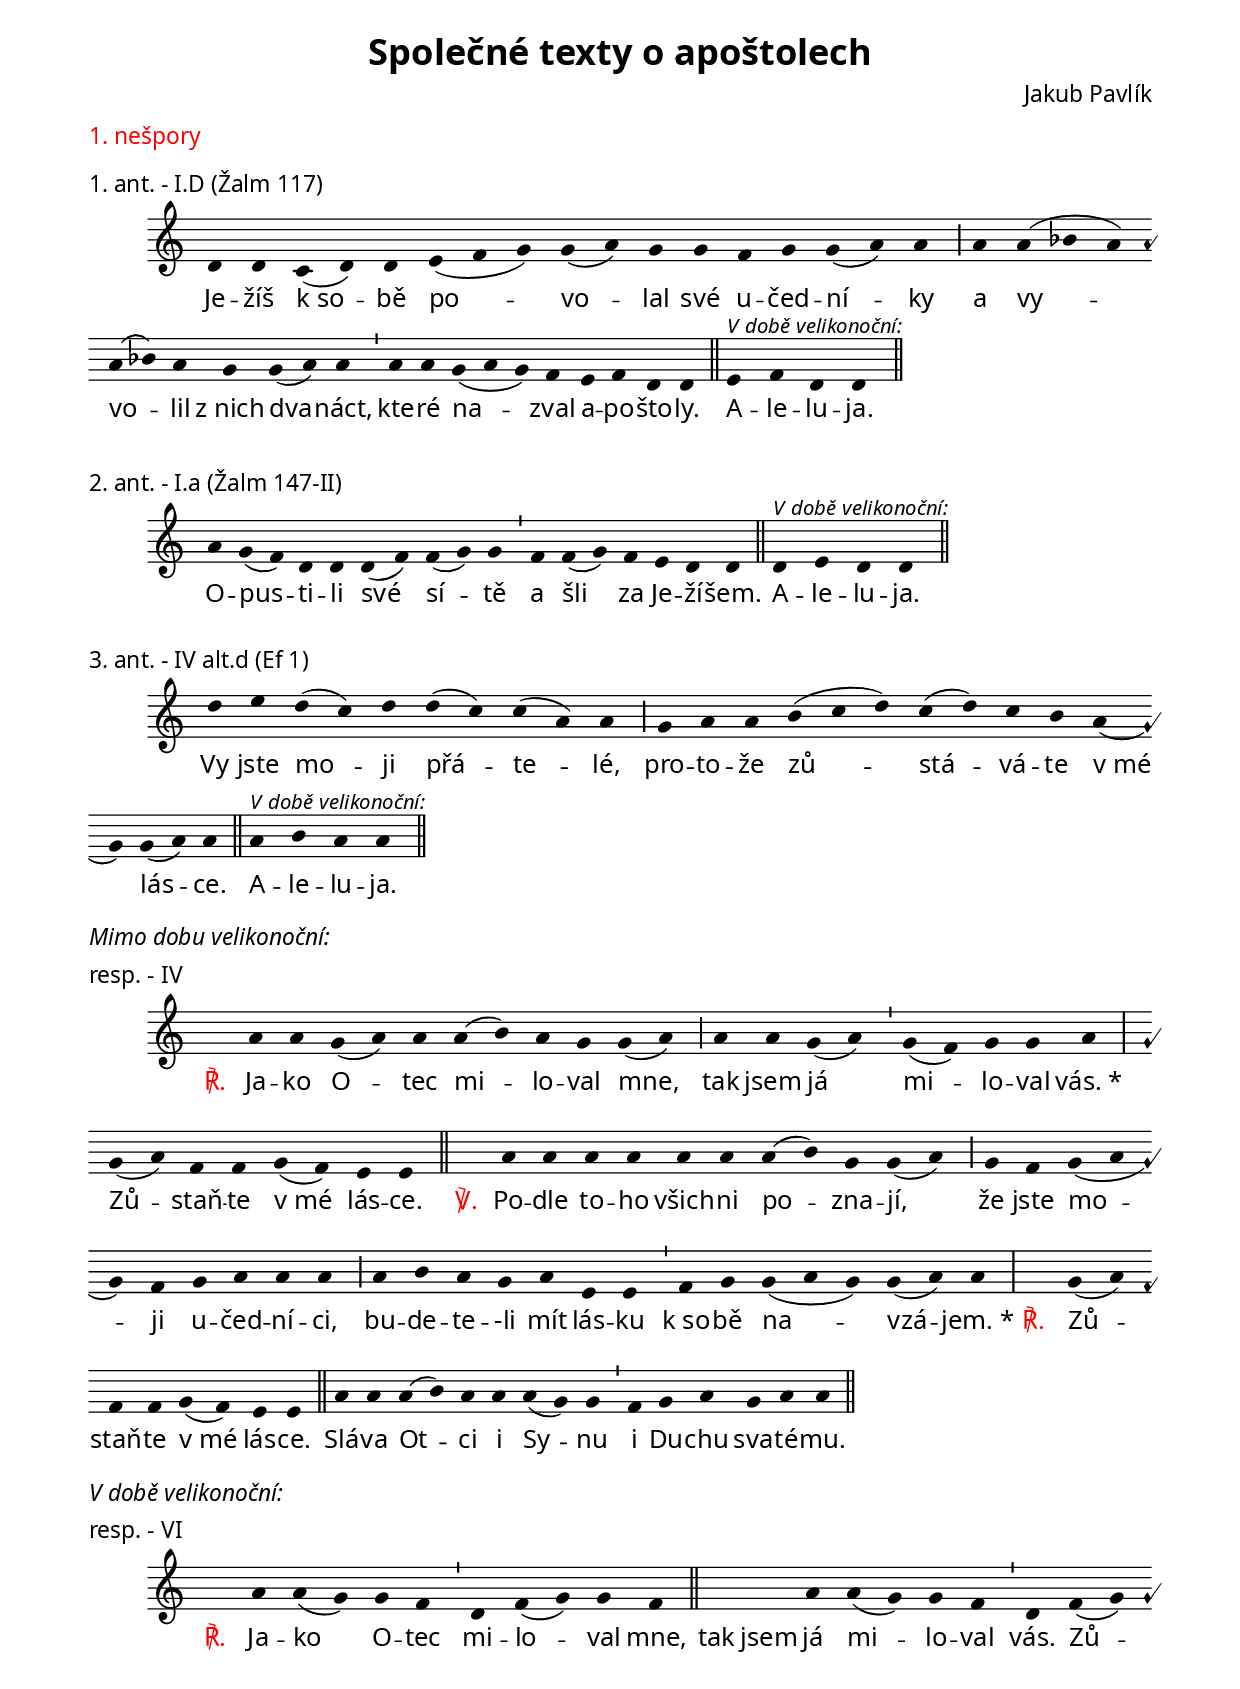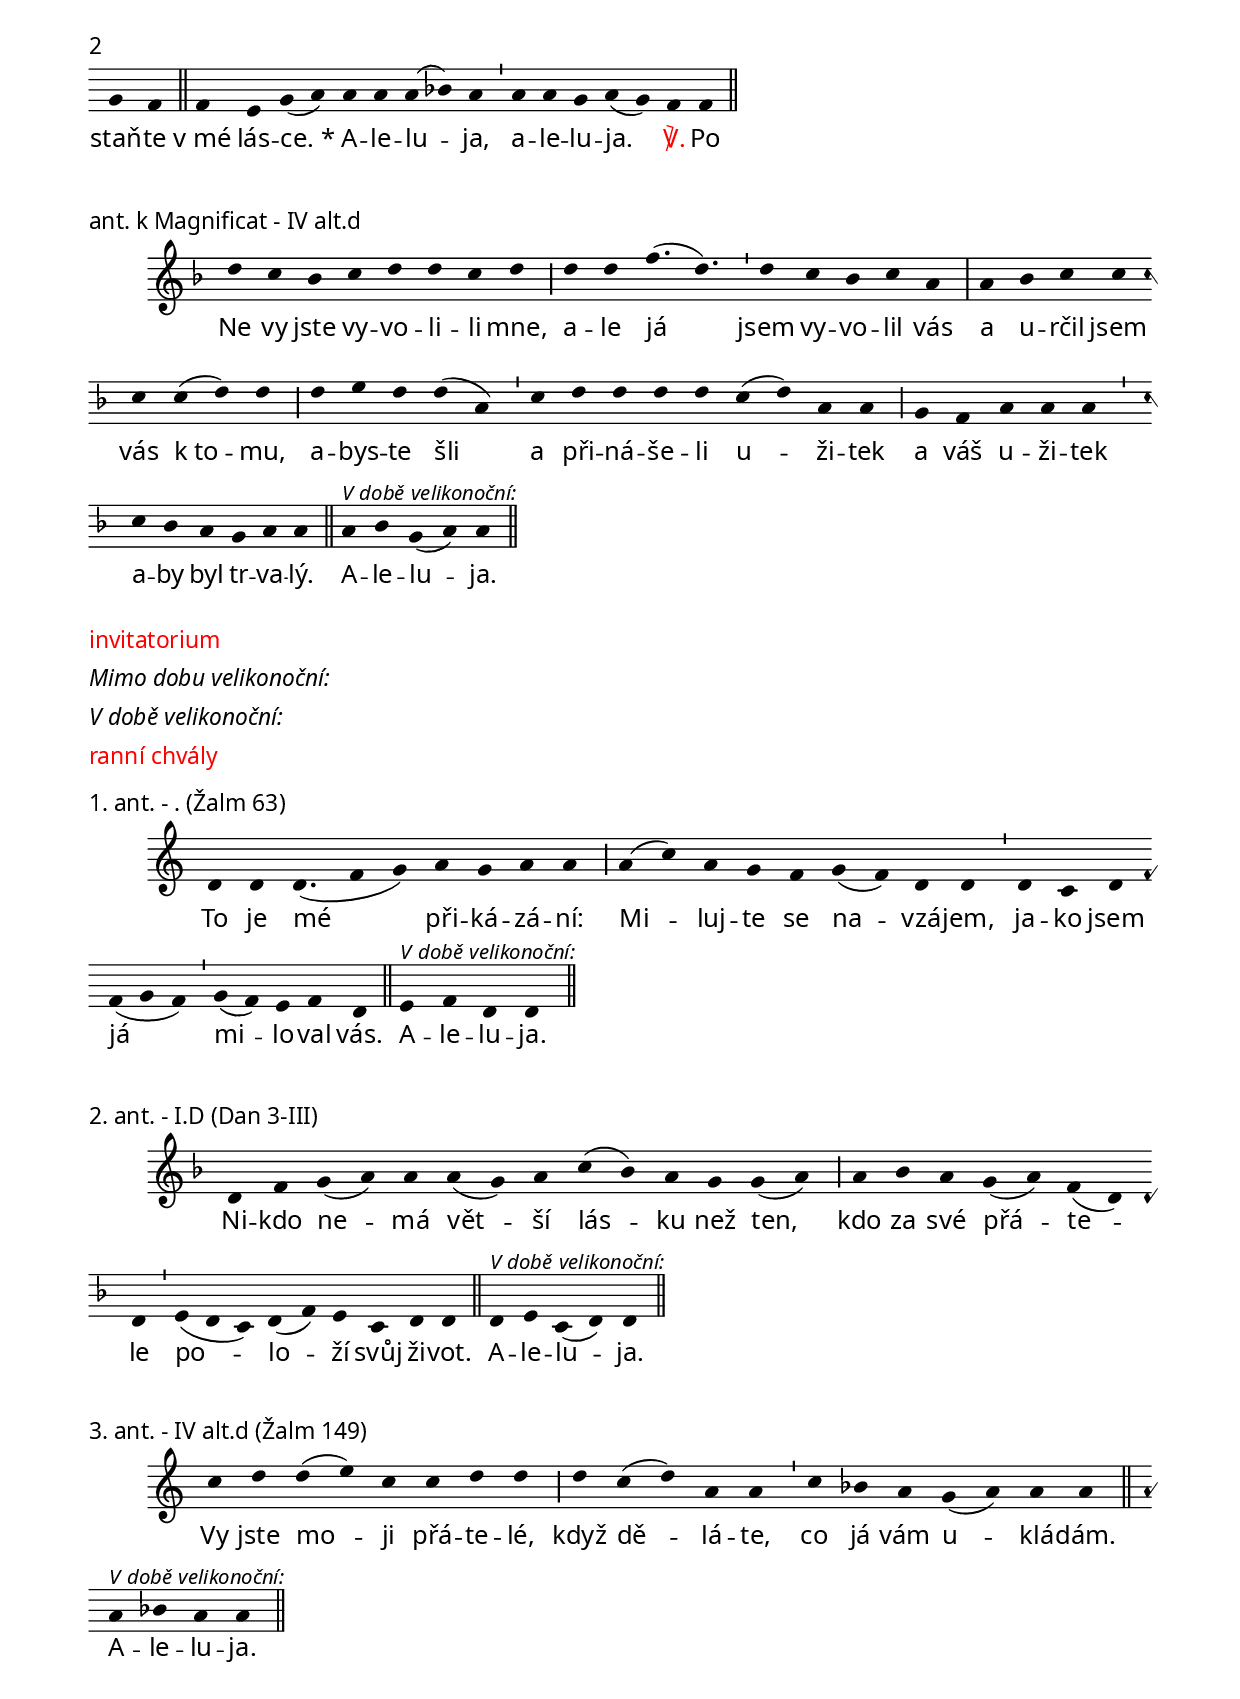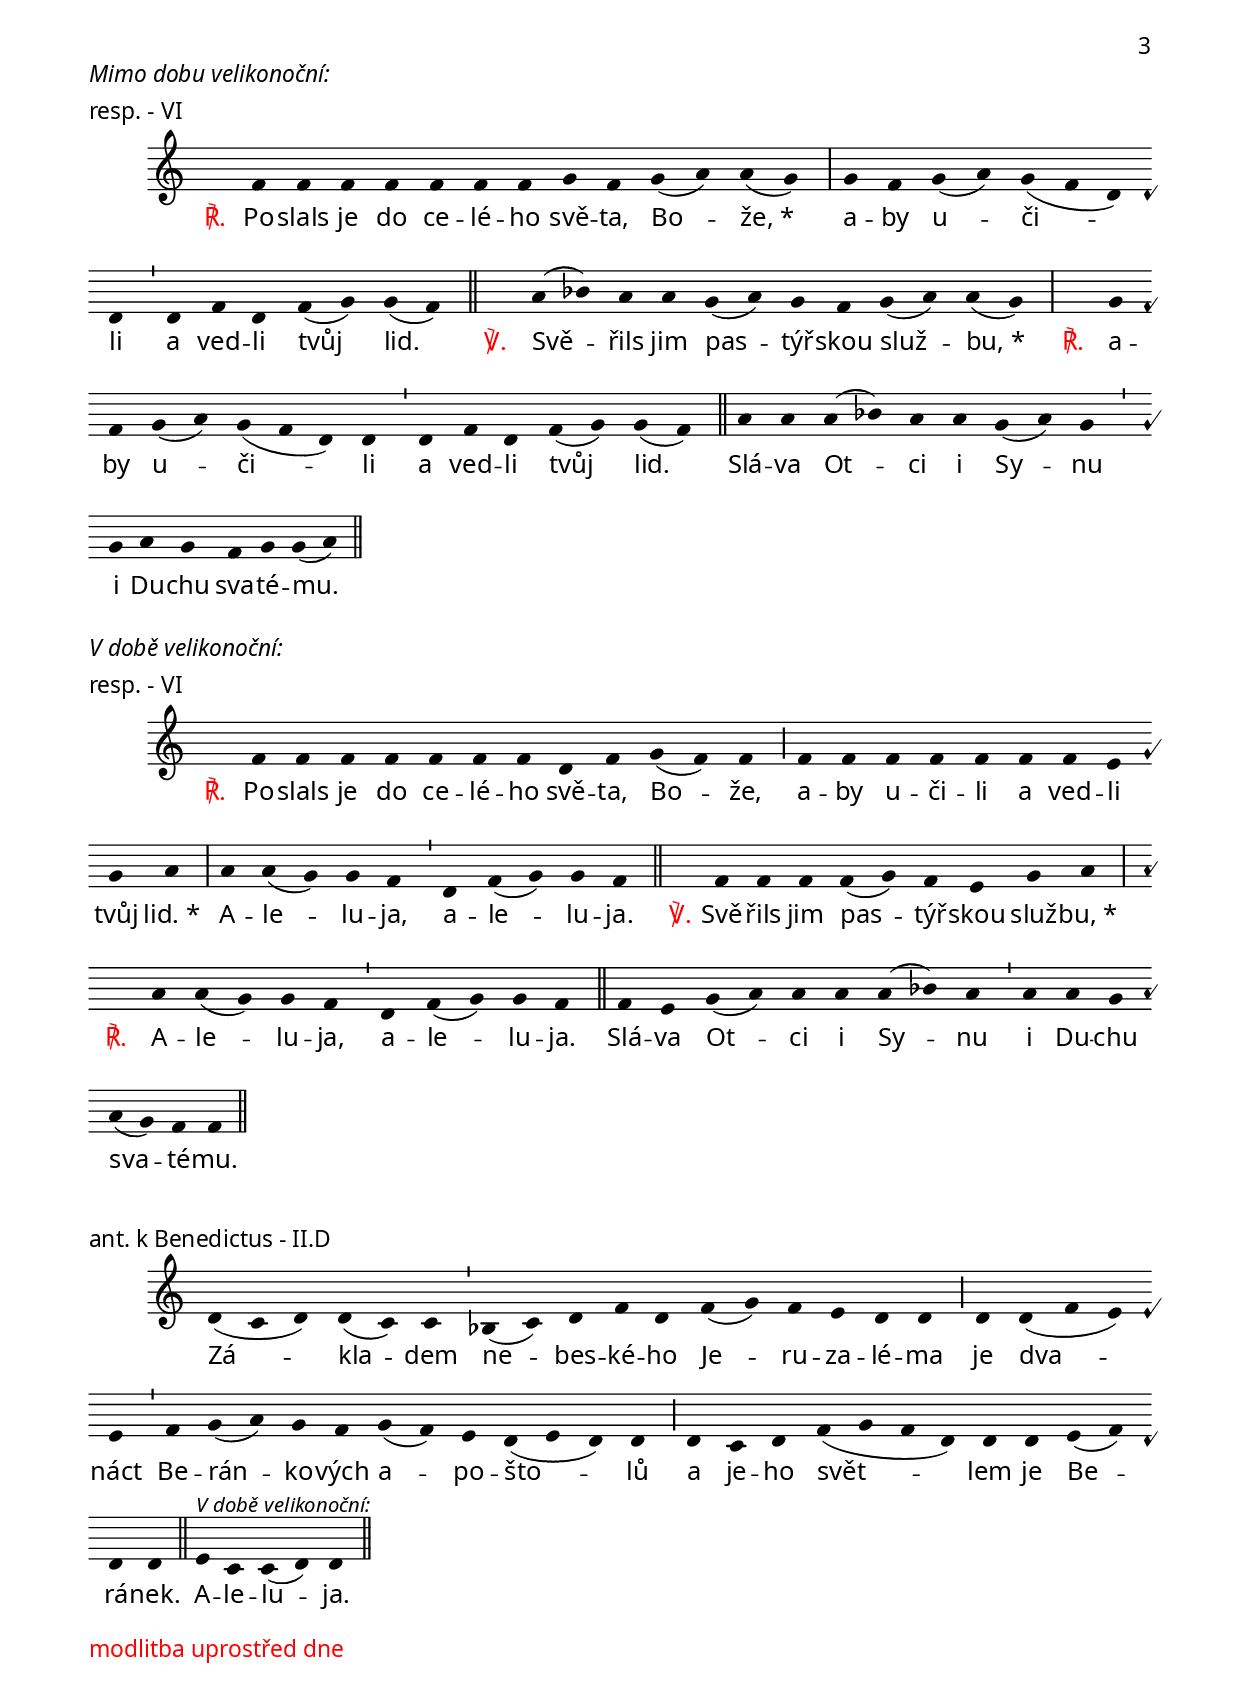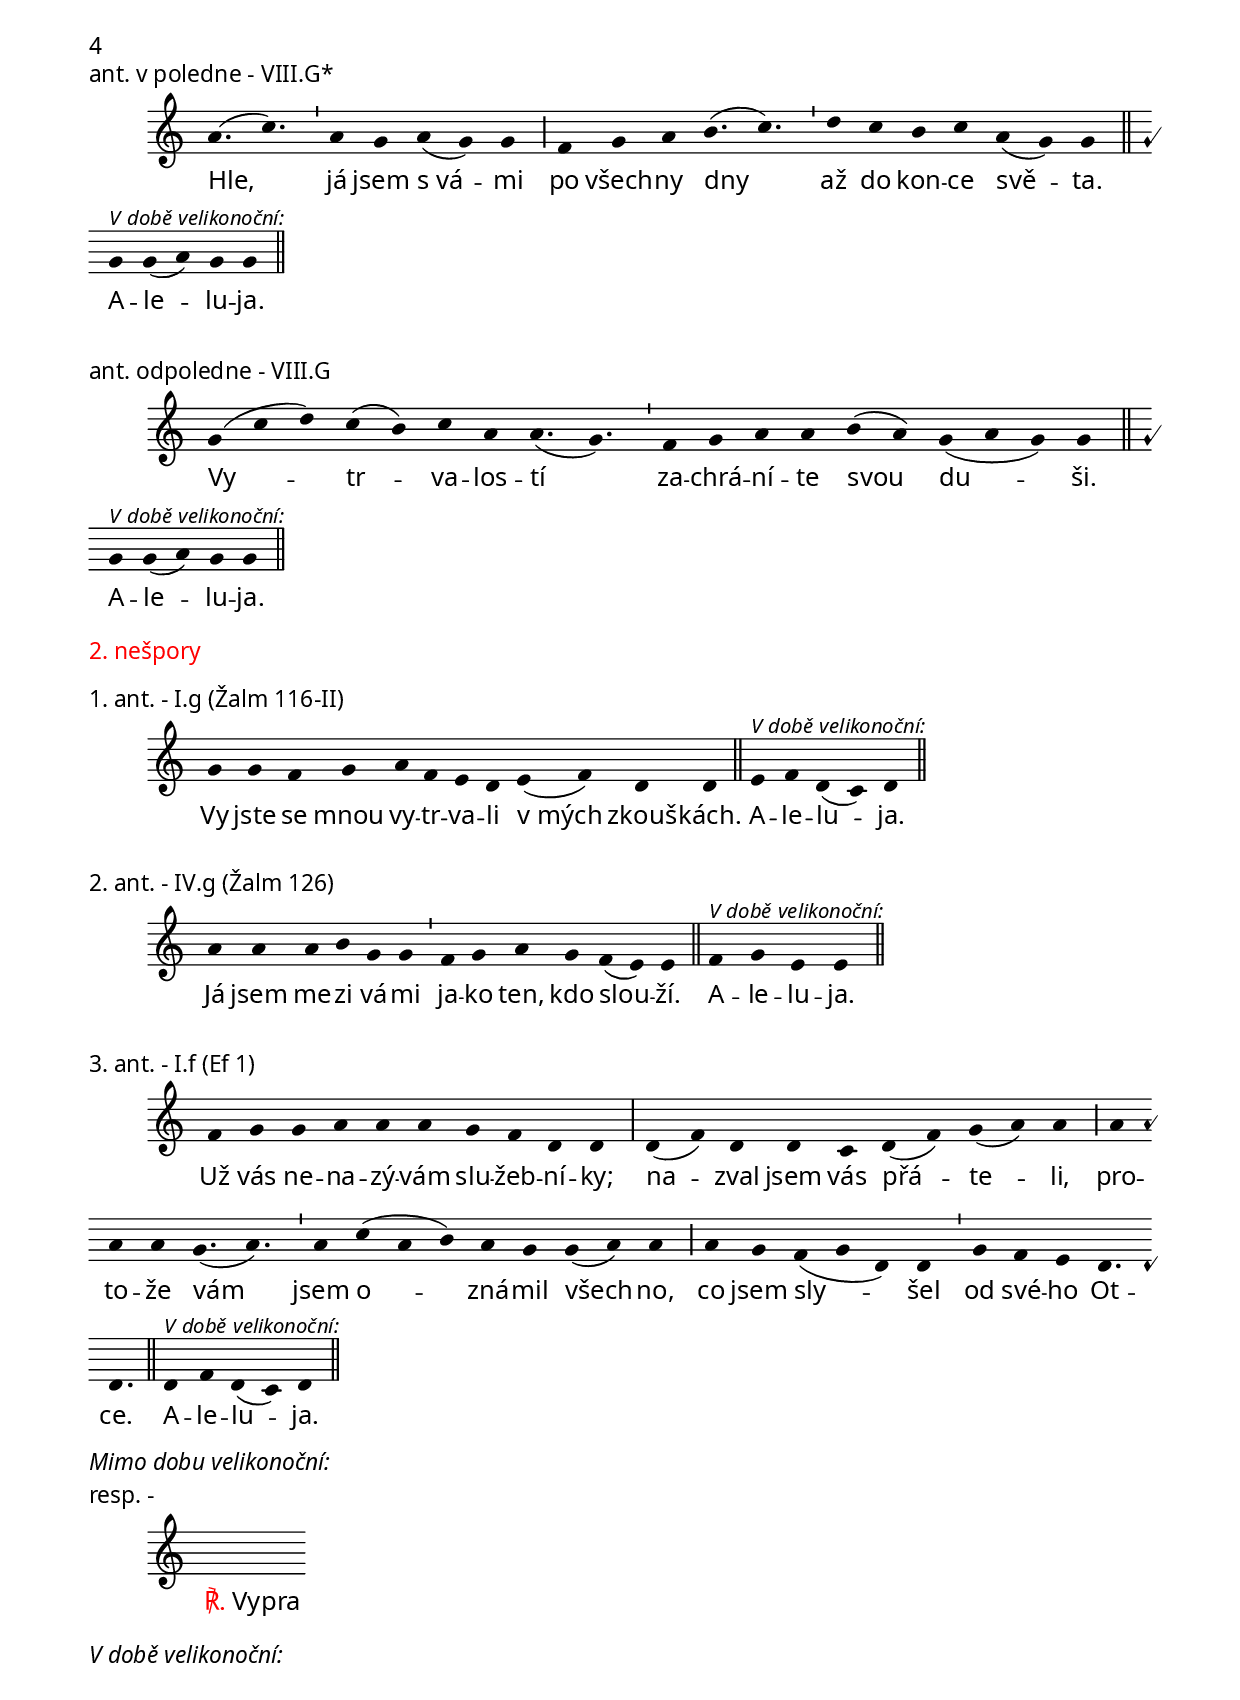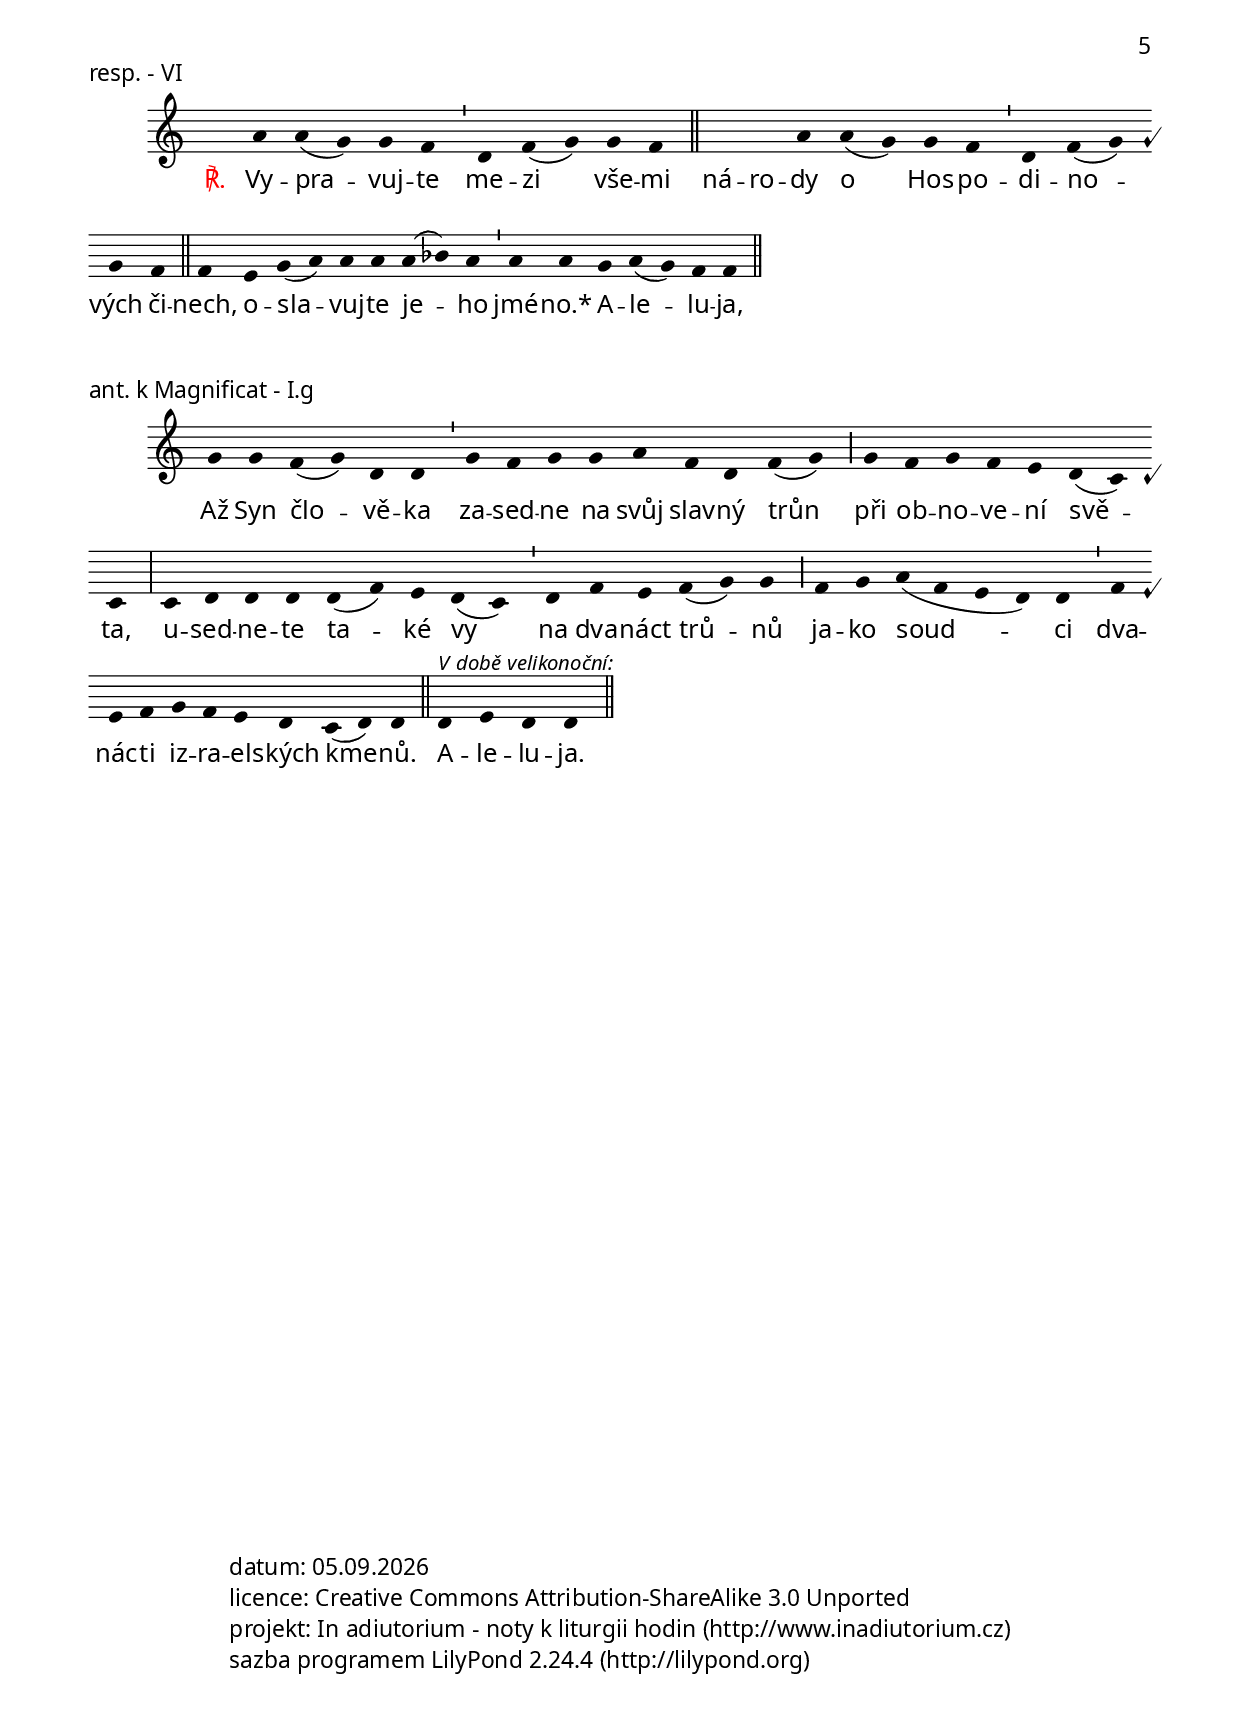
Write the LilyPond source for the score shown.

\version "2.14.2"

\header {
  title = "Společné texty o apoštolech"
  composer = "Jakub Pavlík"
}

\include "../spolecne.ly"
\include "../dilyresponsorii.ly"

rubrVelikAleluja = \markup\small\italic{V době velikonoční:}

\markup {\nadpisHodinka {"1. nešpory"}}

\score {
  \relative c' {
    \choralniRezim
    d d c( d) d e( f g) g( a) g g f g g( a) a \barMaior
    a a( bes a) a( bes) a g g( a) a \barMin
    a a g( a g) f e f d d \barFinalis
    
    e^\markup\rubrVelikAleluja f d d \barFinalis
  }
  \addlyrics {
    Je -- žíš k_so -- bě po -- vo -- lal své u -- čed -- ní -- ky
    a vy -- vo -- lil z_nich dva -- náct, 
    kte -- ré na -- zval a -- po -- što -- ly.
    
    A -- le -- lu -- ja.
  }
  \header {
    quid = "1. ant."
    modus = "I"
    differentia = "D" 
    psalmus = "Žalm 117"
    id = ""
    piece = \markup {\sestavTitulek}
  }
}

\score {
  \relative c'' {
    \choralniRezim
    a g( f) d d d( f) f( g) g \barMin
    f f( g) f e d d \barFinalis
    
    d^\markup\rubrVelikAleluja e d d \barFinalis
  }
  \addlyrics {
    O -- pus -- ti -- li své sí -- tě
    a šli za Je -- ží -- šem.
    
    A -- le -- lu -- ja.
  }
  \header {
    quid = "2. ant."
    modus = "I"
    differentia = "a" 
    psalmus = "Žalm 147-II"
    id = ""
    piece = \markup {\sestavTitulek}
  }
}

\score {
  \relative c'' {
    \choralniRezim
    d4 e d( c) d d( c) c( a) a \barMaior
    g a a b( c d) c( d) c b a( g) g( a) a \barFinalis
    
    a^\markup\rubrVelikAleluja b a a \barFinalis
  }
  \addlyrics {
    Vy jste mo -- ji přá -- te -- lé,
    pro -- to -- že zů -- stá -- vá -- te v_mé lás -- ce.
    
    A -- le -- lu -- ja.
  }
  \header {
    quid = "3. ant."
    modus = "IV alt"
    differentia = "d" 
    psalmus = "Ef 1"
    id = ""
    piece = \markup {\sestavTitulek}
  }
}

\markup\italic{Mimo dobu velikonoční:}

\score {
  \relative c'' {
    \choralniRezim
    
    % R
    \neviditelna a
    a a g( a) a a( b) a g g( a) \barMaior
    a a g( a) \barMin g( f) g g a \barMax
    g( a) f f g( f) e e \barFinalis
    % V
    \neviditelna a
    a a a a a a a( b) g g ( a) \barMaior
    g f g( a g) f g a a a \barMaior
    a b a g a e e \barMin f g g( a g) g( a) a \barMax
    % R
    \neviditelna a
    g( a) f f g( f) e e \barFinalis
    % Slava
    a a a( b) a a a( g) g \barMin f g a g a a \barFinalis
  }
  \addlyrics {
    \Response Ja -- ko O -- tec mi -- lo -- val mne,
    tak jsem já mi -- lo -- val vás._*
    Zů -- staň -- te v_mé lás -- ce.
    \Verse Po -- dle to -- ho všich -- ni po -- zna -- jí,
    že jste mo -- ji u -- čed -- ní -- ci,
    bu -- de -- te -- -li mít lás -- ku k_so -- bě na -- vzá -- jem._*
    \Response Zů -- staň -- te v_mé lás -- ce.
    \textRespDoxologie
  }
  \header {
    quid = "resp."
    modus = "IV"
    id = ""
    piece = \markup {\sestavTitulekResp}
  }
}

\markup\italic{V době velikonoční:}

\score {
  \relative c' {
    \choralniRezim
    
    % R
    \neviditelna f
    \respVIalelujaResponsum \barFinalis
    % V
    \neviditelna f
    
    % R
    \neviditelna a
    \respVIalelujaResponsum \barFinalis
    % Slava
    \respVIalelujaDoxologie \barFinalis
  }
  \addlyrics {
    \Response Ja -- ko O -- tec mi -- lo -- val mne,
    tak jsem já mi -- lo -- val vás.
    Zů -- staň -- te v_mé lás -- ce._* \textRespAleluja
    \Verse Po -- dle to -- ho všich -- ni po -- zna -- jí,
    že jste mo -- ji u -- čed -- ní -- ci,
    bu -- de -- te -- -li mít lás -- ku k_so -- bě na -- vzá -- jem._*
    \Response \textRespAleluja
    \textRespDoxologie
  }
  \header {
    quid = "resp."
    modus = "VI"
    id = ""
    piece = \markup {\sestavTitulekResp}
  }
} 

\score {
  \relative c'' {
    \choralniRezim
    \key f \major
    d c bes c d d c d \barMaior
    d d f4.( d) \barMin d4 c bes c a \barMax
    
    a bes c c c c( d) d \barMaior
    d e d d( a) \barMin c d d d d c( d) a a \barMaior
    g f a a a \barMin c bes a g a a \barFinalis
    
    a^\markup\rubrVelikAleluja bes g( a) a \barFinalis
  }
  \addlyrics {
    Ne vy jste vy -- vo -- li -- li mne,
    a -- le já jsem vy -- vo -- lil vás
    
    a u -- rčil jsem vás k_to -- mu,
    a -- bys -- te šli a při -- ná -- še -- li u -- ži -- tek
    a váš u -- ži -- tek a -- by byl tr -- va -- lý.
    
    A -- le -- lu -- ja.
  }
  \header {
    quid = "ant. k Magnificat"
    modus = "IV alt"
    differentia = "d" 
    psalmus = ""
    id = ""
    piece = \markup {\sestavTitulekBezZalmu}
  }
}

\markup {\nadpisHodinka {"invitatorium"}}

\markup\italic{Mimo dobu velikonoční:}

\score {
  \relative c' {
    \choralniRezim
    
  }
  \addlyrics {
    Pojď -- me, klaň -- me se Kris -- tu;
    on je Pán a Král a -- po -- što -- lů.
  }
  \header {
    quid = "ant."
    modus = ""
    differentia = "" 
    psalmus = ""
    id = ""
    piece = \markup {\sestavTitulekBezZalmu}
  }
}

\markup\italic{V době velikonoční:}

\score {
  \relative c' {
    \choralniRezim
    
  }
  \addlyrics {
    A -- le -- lu -- ja,
    pojď -- me, klaň -- me se Kris -- tu;
    on je Pán a Král a -- po -- što -- lů,
    a -- le -- lu -- ja.
  }
  \header {
    quid = "ant."
    modus = ""
    differentia = "" 
    psalmus = ""
    id = ""
    piece = \markup {\sestavTitulekBezZalmu}
  }
}

\markup {\nadpisHodinka {"ranní chvály"}}

\score {
  \relative c' {
    \choralniRezim
    d4 d d4.( f4 g) a g a a \barMaior
    a( c) a g f g( f) d d \barMin d c d f( g f) \barMin g( f) e f d \barFinalis
    
    e4^\markup\rubrVelikAleluja f d d \barFinalis
  }
  \addlyrics {
    To je mé při -- ká -- zá -- ní:
    Mi -- luj -- te se na -- vzá -- jem,
    ja -- ko jsem já mi -- lo -- val vás.
    
    A -- le -- lu -- ja.
  }
  \header {
    quid = "1. ant."
    modus = ""
    differentia = "" 
    psalmus = "Žalm 63"
    id = ""
    fons = "6. neděle velikonoční, 2. nešp., ant. k Magnificat, 1. část; dopl. aleluja"
    piece = \markup {\sestavTitulek}
  }
}

\score {
  \relative c' {
    \choralniRezim
    \key f \major
    d f g( a) a a( g) a c( bes) a g g( a) \barMaior
    a bes a g( a) f( d) d \barMin e( d c) d( f) e c d d \barFinalis
    d^\markup\rubrVelikAleluja e c( d) d \barFinalis
  }
  \addlyrics {
    Ni -- kdo ne -- má vět -- ší lás -- ku než ten,
    kdo za své přá -- te -- le po -- lo -- ží svůj ži -- vot.
    
    A -- le -- lu -- ja.
  }
  \header {
    quid = "2. ant."
    modus = "I"
    differentia = "D" 
    psalmus = "Dan 3-III"
    id = ""
    fons = "6. neděle velikonoční, 2. nešp., ant. k Magnificat, 2. část"
    piece = \markup {\sestavTitulek}
  }
}

\score {
  \relative c'' {
    \choralniRezim
    c4 d d( e) c c d d \barMaior
    d c( d) a a \barMin c bes a g( a) a a \barFinalis
    
    a^\markup\rubrVelikAleluja bes a a \barFinalis
  }
  \addlyrics {
    Vy jste mo -- ji přá -- te -- lé,
    když dě -- lá -- te, co já vám u -- klá -- dám.
    
    A -- le -- lu -- ja.
  }
  \header {
    quid = "3. ant."
    modus = "IV alt"
    differentia = "d" 
    psalmus = "Žalm 149"
    id = ""
    piece = \markup {\sestavTitulek}
  }
}

\markup\italic{Mimo dobu velikonoční:}

\score {
  \relative c' {
    \choralniRezim
    
    % R
    \neviditelna f
    f4 f f f f f f g f g( a) a( g) \barMax
    g f g( a) g( f d) d \barMin d f d f( g) g( f) \barFinalis
    % V
    \neviditelna a
    a( bes) a a g( a) g f g( a) a( g) \barMax
    % R
    \neviditelna a
    g f g( a) g( f d) d \barMin d f d f( g) g( f) \barFinalis
    % Slava
    \respVIdoxologie \barFinalis
  }
  \addlyrics {
    \Response Po -- slals je do ce -- lé -- ho svě -- ta, Bo -- že,_*
    a -- by u -- či -- li a ved -- li tvůj lid.
    \Verse Svě -- řils jim pas -- týř -- skou služ -- bu,_*
    \Response a -- by u -- či -- li a ved -- li tvůj lid.
    \textRespDoxologie
  }
  \header {
    quid = "resp."
    modus = "VI"
    id = ""
    piece = \markup {\sestavTitulekResp}
  }
}

\markup\italic{V době velikonoční:}

\score {
  \relative c' {
    \choralniRezim
    
    % R
    \neviditelna f
    f4 f f f f f f d f g( f) f \barMaior
    f f f f f f f e g a \barMax
    \respVIalelujaResponsum \barFinalis
    % V
    \neviditelna f
    f f f f( g) f e g a \barMax
    % R
    \neviditelna a
    \respVIalelujaResponsum \barFinalis
    % Slava
    \respVIalelujaDoxologie \barFinalis
  }
  \addlyrics {
    \Response Po -- slals je do ce -- lé -- ho svě -- ta, Bo -- že,
    a -- by u -- či -- li a ved -- li tvůj lid._* \textRespAleluja
    \Verse Svě -- řils jim pas -- týř -- skou služ -- bu,_*
    \Response \textRespAleluja
    \textRespDoxologie
  }
  \header {
    quid = "resp."
    modus = "VI"
    id = ""
    piece = \markup {\sestavTitulekResp}
  }
} 

\score {
  \relative c' {
    \choralniRezim
    d4( c d) d( c) c \barMin bes( c) d f d f( g) f e d d \barMaior
    d d( f e) e \barMin f g( a) g f g( f) e d( e d) d \barMaior
    d c d f( g f d) d d e( f) d d \barFinalis
    
    e^\markup\rubrVelikAleluja c c( d) d \barFinalis
  }
  \addlyrics {
    Zá -- kla -- dem ne -- bes -- ké -- ho Je -- ru -- za -- lé -- ma
    je dva -- náct Be -- rán -- ko -- vých a -- po -- što -- lů
    a je -- ho svět -- lem je Be -- rá -- nek.
    
    A -- le -- lu -- ja.
  }
  \header {
    quid = "ant. k Benedictus"
    modus = "II"
    differentia = "D" 
    psalmus = ""
    id = ""
    piece = \markup {\sestavTitulekBezZalmu}
  }
}

\markup {\nadpisHodinka {"modlitba uprostřed dne"}}

\score {
  \relative c' {
    \choralniRezim
    
  }
  \addlyrics {
    Jdě -- te a hlá -- sej -- te e -- van -- ge -- li -- um o Bo -- žim krá -- lov -- ství:
    Za -- dar -- mo jste do -- sta -- li, za -- dar -- mo dá -- vej -- te.
    
    A -- le -- lu -- ja.
  }
  \header {
    quid = "ant. dopoledne"
    modus = ""
    differentia = "" 
    psalmus = ""
    id = ""
    piece = \markup {\sestavTitulekBezZalmu}
  }
}

\score {
  \relative c'' {
    \choralniRezim
    a4.( c) \barMin a4 g a( g) g \barMaior
    f g a b4.( c) \barMin d4 c b c a( g) g \barFinalis
    
    g^\markup\rubrVelikAleluja g( a) g g \barFinalis
  }
  \addlyrics {
    Hle, já jsem s_vá -- mi 
    po všech -- ny dny až do kon -- ce svě -- ta.
    
    A -- le -- lu -- ja.
  }
  \header {
    quid = "ant. v poledne"
    modus = "VIII"
    differentia = "G*" 
    psalmus = ""
    id = ""
    piece = \markup {\sestavTitulekBezZalmu}
  }
}


\score {
  \relative c'' {
    \choralniRezim
    g4( c d) c( b) c a a4.( g) \barMin 
    f4 g a a b( a) g( a g) g \barFinalis
    
    g^\markup\rubrVelikAleluja g( a) g g \barFinalis
  }
  \addlyrics {
    Vy -- tr -- va -- los -- tí za -- chrá -- ní -- te svou du -- ši.
    
    A -- le -- lu -- ja.
  }
  \header {
    quid = "ant. odpoledne"
    modus = "VIII"
    differentia = "G" 
    psalmus = ""
    id = ""
    piece = \markup {\sestavTitulekBezZalmu}
  }
}

\markup {\nadpisHodinka {"2. nešpory"}}

\score {
  \relative c'' {
    \choralniRezim
    g4 g f g a f e d e( f) d d \barFinalis
    
    e^\markup\rubrVelikAleluja f d( c) d \barFinalis
  }
  \addlyrics {
    Vy jste se mnou vy -- tr -- va -- li v_mých zkouš -- kách.
    
    A -- le -- lu -- ja.
  }
  \header {
    quid = "1. ant."
    modus = "I"
    differentia = "g" 
    psalmus = "Žalm 116-II"
    id = ""
    piece = \markup {\sestavTitulek}
  }
}

\score {
  \relative c'' {
    \choralniRezim
    a a a b g g \barMin f g a g f( e) e \barFinalis
    
    f^\markup\rubrVelikAleluja g e e \barFinalis
  }
  \addlyrics {
    Já jsem me -- zi vá -- mi ja -- ko ten, kdo slou -- ží.
    
    A -- le -- lu -- ja.
  }
  \header {
    quid = "2. ant."
    modus = "IV"
    differentia = "g" 
    psalmus = "Žalm 126"
    id = ""
    piece = \markup {\sestavTitulek}
  }
}

\score {
  \relative c' {
    \choralniRezim
    f4 g g a a a g f d d \barMax
    d( f) d d c d( f) g( a) a \barMaior
    a a a g4.( a) \barMin a4 c( a b) a g g( a) a \barMaior
    a g f( g d) d \barMin g f e d4. d \barFinalis
    
    d4^\markup\rubrVelikAleluja f d( c) d \barFinalis
  }
  \addlyrics {
    Už vás ne -- na -- zý -- vám slu -- žeb -- ní -- ky;
    na -- zval jsem vás přá -- te -- li,
    pro -- to -- že vám jsem o -- zná -- mil všech -- no,
    co jsem sly -- šel od své -- ho Ot -- ce.
    
    A -- le -- lu -- ja.
  }
  \header {
    quid = "3. ant."
    modus = "I"
    differentia = "f" 
    psalmus = "Ef 1"
    id = ""
    piece = \markup {\sestavTitulek}
  }
}

\markup\italic{Mimo dobu velikonoční:}

\score {
  \relative c'' {
    \choralniRezim
    
    % R
    \neviditelna a
    
    % V
    \neviditelna a
    
    % R
    \neviditelna a
    
    % Slava
  }
  \addlyrics {
    \Response Vy -- pra -- vuj -- te me -- zi vše -- mi ná -- ro -- dy
    o Hos -- po -- di -- no -- vých či -- nech,_*
    o -- sla -- vuj -- te je -- ho jmé -- no.
    \Verse Roz -- hla -- šuj -- te den po dni je -- ho spá -- su,_*
    \Response o -- sla -- vuj -- te je -- ho jmé -- no.
    \textRespDoxologie
  }
  \header {
    quid = "resp."
    modus = ""
    id = ""
    piece = \markup {\sestavTitulekResp}
  }
}

\markup\italic{V době velikonoční:}

\score {
  \relative c' {
    \choralniRezim
    
    % R
    \neviditelna f
    \respVIalelujaResponsum \barFinalis
    % V
    \neviditelna f
    
    % R
    \neviditelna a
    \respVIalelujaResponsum \barFinalis
    % Slava
    \respVIalelujaDoxologie \barFinalis
  }
  \addlyrics {
    \Response Vy -- pra -- vuj -- te me -- zi vše -- mi ná -- ro -- dy
    o Hos -- po -- di -- no -- vých či -- nech,
    o -- sla -- vuj -- te je -- ho jmé -- no.* \textRespAleluja
    \Verse Roz -- hla -- šuj -- te den po dni je -- ho spá -- su,_*
    \Response \textRespAleluja
    \textRespDoxologie
  }
  \header {
    quid = "resp."
    modus = "VI"
    id = ""
    piece = \markup {\sestavTitulekResp}
  }
} 

\score {
  \relative c'' {
    \choralniRezim
    g4 g f( g) d d \barMin g f g g a f d f( g) \barMaior
    g f g f e d( c) c \barMax
    c d d d d( f) e d( c) \barMin d f e f( g) g \barMaior
    f g a( f e d) d \barMin f e f g f e d c( d) d \barFinalis
    
    d^\markup\rubrVelikAleluja e d d \barFinalis
  }
  \addlyrics {
    Až Syn člo -- vě -- ka 
    za -- sed -- ne na svůj slav -- ný trůn 
    při ob -- no -- ve -- ní svě -- ta,
    u -- sed -- ne -- te ta -- ké vy na dva -- náct trů -- nů
    ja -- ko soud -- ci dva -- nác -- ti iz -- ra -- el -- ských kme -- nů.
    
    A -- le -- lu -- ja.
  }
  \header {
    quid = "ant. k Magnificat"
    modus = "I"
    differentia = "g" 
    psalmus = ""
    id = ""
    piece = \markup {\sestavTitulekBezZalmu}
  }
}